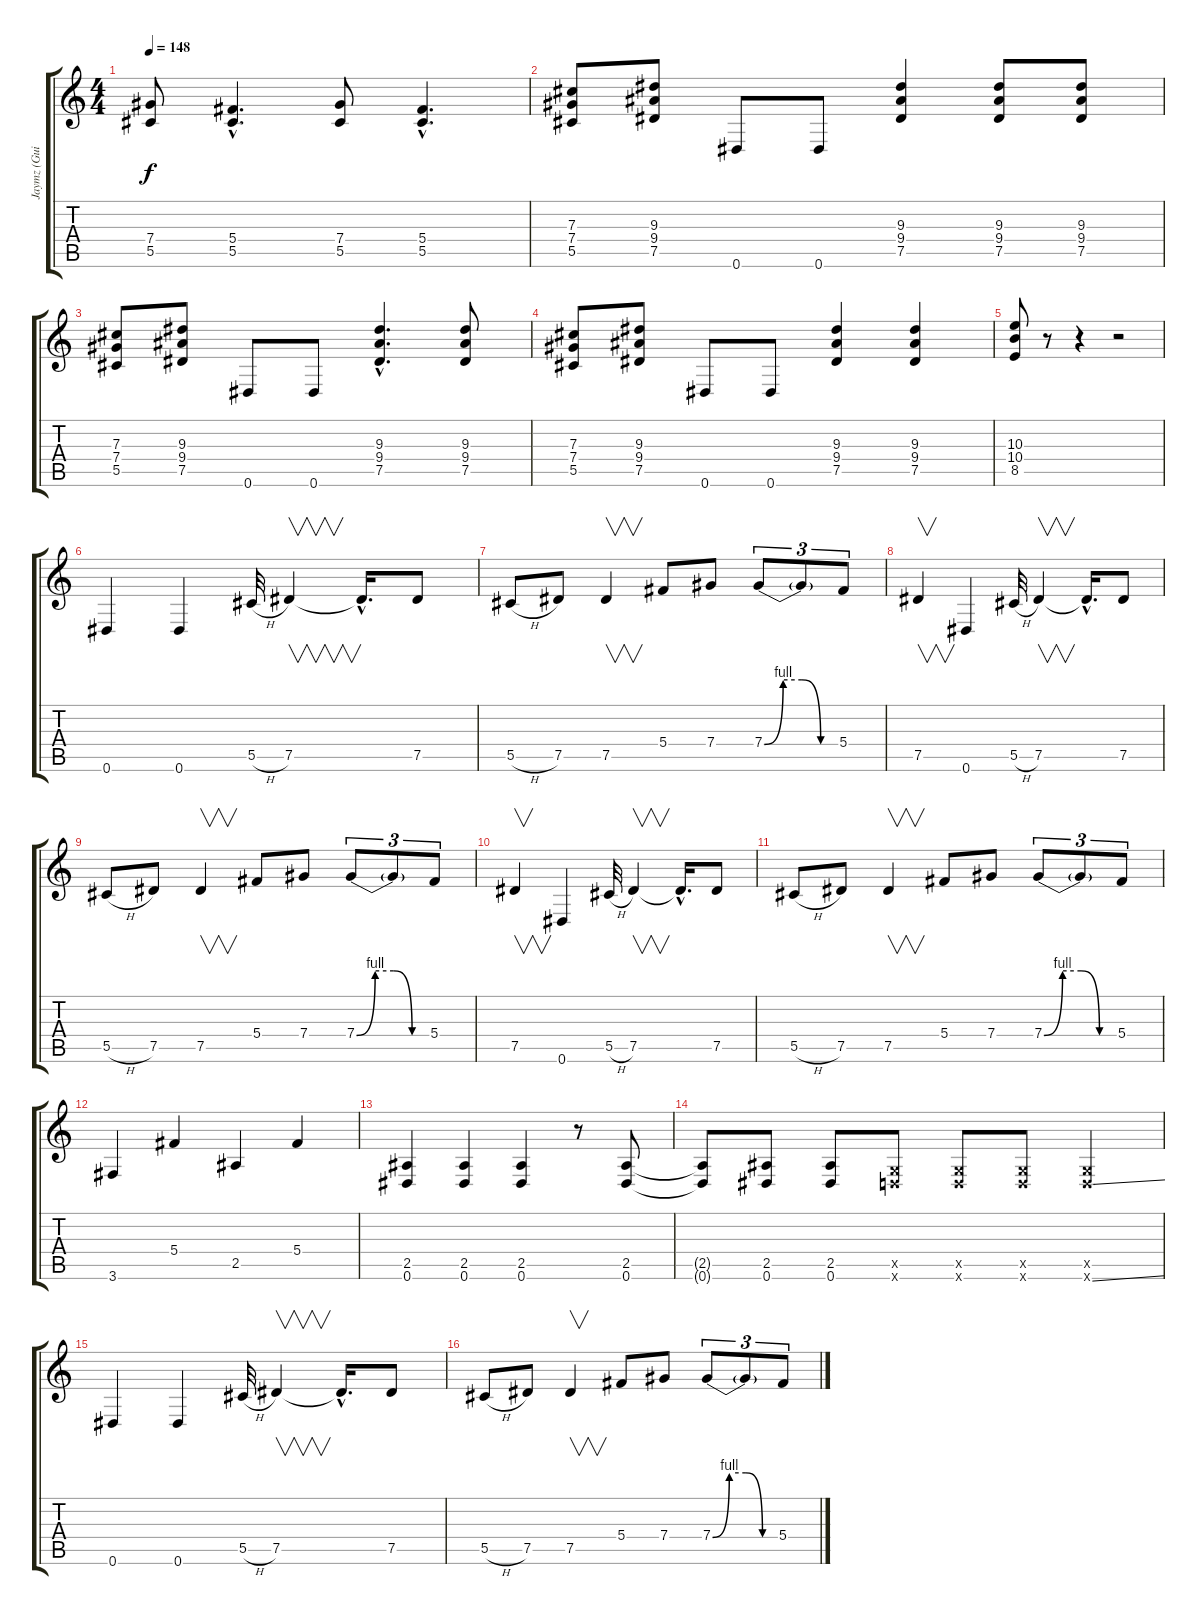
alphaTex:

\track ("Jaymz (Guitar 1)" "Jaymz (Gui") {instrument distortionguitar}
\staff {score tabs}
\tuning (Eb4 Bb3 Gb3 Db3 Ab2 Eb2) {hide}
\ts (4 4)
\tempo 148
\clef g2
\ks c
(7.4 5.5).8{dy f} (5.4{hac} 5.5{hac}).4{d} (7.4 5.5).8 (5.4{hac} 5.5{hac}).4{d} |
(7.3 7.4 5.5).8 (9.3 9.4 7.5).8 0.6.8 0.6.8 (9.3 9.4 7.5).4 (9.3 9.4 7.5).8 (9.3 9.4 7.5).8 |
(7.3 7.4 5.5).8 (9.3 9.4 7.5).8 0.6.8 0.6.8 (9.3{hac} 9.4{hac} 7.5{hac}).4{d} (9.3 9.4 7.5).8 |
(7.3 7.4 5.5).8 (9.3 9.4 7.5).8 0.6.8 0.6.8 (9.3 9.4 7.5).4 (9.3 9.4 7.5).4 |
(10.3 10.4 8.5).8 r.8 r.4 r.2 |
0.6.4 0.6.4 5.5{h}.32 7.5.4{v} 7.5{hac t}.16{d} 7.5.8 |
5.5{h}.8 7.5.8 7.5.4{v} 5.4.8 7.4.8 7.4{be (custom 0 0 15 4 30 4 45 0 60 0)}.8{tu (3 2)} 7.4{t}.8{tu (3 2)} 5.4.8{tu (3 2)} |
7.5.4{v} 0.6.4 5.5{h}.32 7.5.4{v} 7.5{hac t}.16{d} 7.5.8 |
5.5{h}.8 7.5.8 7.5.4{v} 5.4.8 7.4.8 7.4{be (custom 0 0 15 4 30 4 45 0 60 0)}.8{tu (3 2)} 7.4{t}.8{tu (3 2)} 5.4.8{tu (3 2)} |
7.5.4{v} 0.6.4 5.5{h}.32 7.5.4{v} 7.5{hac t}.16{d} 7.5.8 |
5.5{h}.8 7.5.8 7.5.4{v} 5.4.8 7.4.8 7.4{be (custom 0 0 15 4 30 4 45 0 60 0)}.8{tu (3 2)} 7.4{t}.8{tu (3 2)} 5.4.8{tu (3 2)} |
3.6.4 5.4.4 2.5.4 5.4.4 |
(2.5 0.6).4 (2.5 0.6).4 (2.5 0.6).4 r.8 (2.5 0.6).8 |
(2.5{t} 0.6{t}).8 (2.5 0.6).8 (2.5 0.6).8 (-1.5{x} -1.6{x}).8 (-1.5{x} -1.6{x}).8 (-1.5{x} -1.6{x}).8 (-1.5{x} -1.6{ss x}).4 |
0.6.4 0.6.4 5.5{h}.32 7.5.4{v} 7.5{hac t}.16{d} 7.5.8 |
5.5{h}.8 7.5.8 7.5.4{v} 5.4.8 7.4.8 7.4{be (custom 0 0 15 4 30 4 45 0 60 0)}.8{tu (3 2)} 7.4{t}.8{tu (3 2)} 5.4.8{tu (3 2)}
